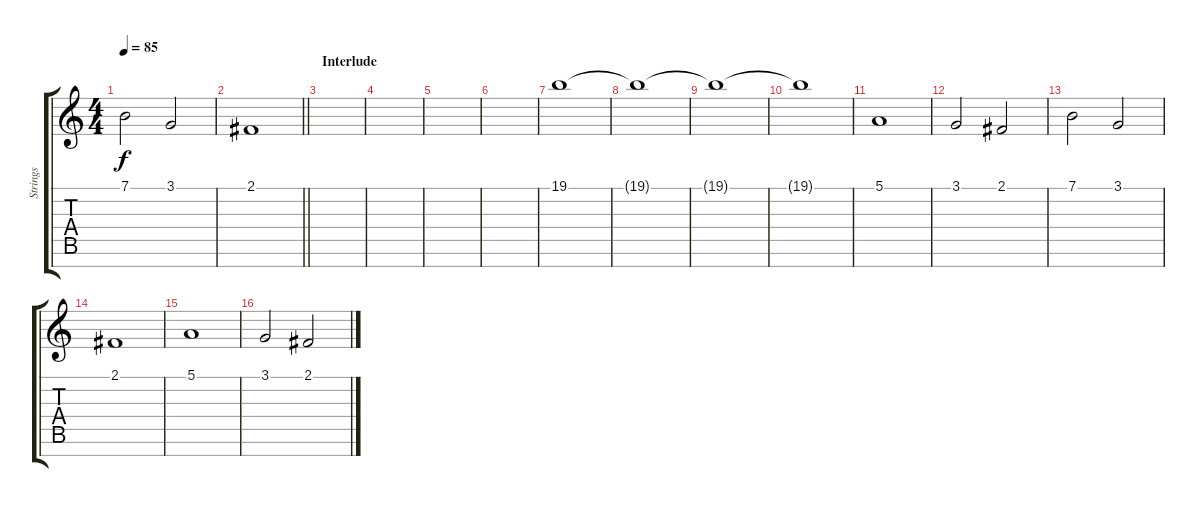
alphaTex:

\track ("Strings" "Strings") {instrument stringensemble1}
\staff {score tabs}
\tuning (E4 B3 G3 D3 A2 E2 B1) {hide}
\ts (4 4)
\tempo 85
\clef g2
\ks c
7.1.2{dy f} 3.1.2 |
\barLineRight lightlight
2.1.1 |
\section ("" "Interlude")
|
|
|
|
19.1.1{volume 9 instrument lead2sawtooth} |
19.1{t}.1 |
19.1{t}.1{volume 15} |
19.1{t}.1 |
5.1.1{volume 15 instrument stringensemble1} |
3.1.2 2.1.2 |
7.1.2 3.1.2 |
2.1.1 |
5.1.1 |
3.1.2 2.1.2
